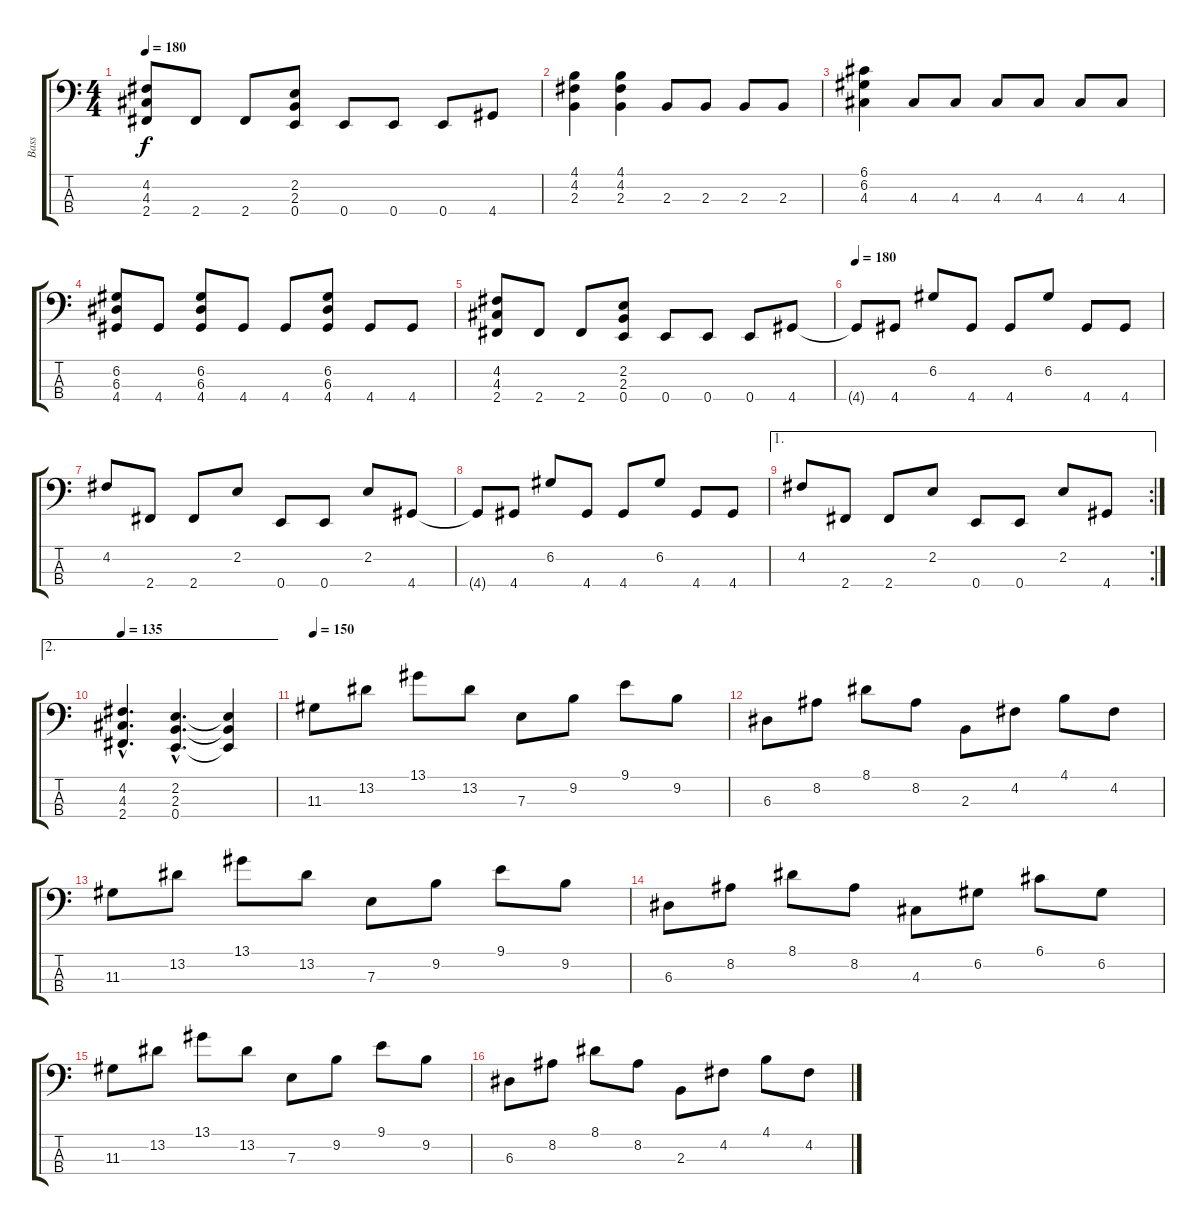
\track ("Bass" "Bass") {instrument electricbassfinger}
\staff {score tabs}
\tuning (G2 D2 A1 E1) {hide}
\ts (4 4)
\tempo 180
\clef f4
\ks c
(4.2 4.3 2.4).8{dy f} 2.4.8 2.4.8 (2.2 2.3 0.4).8 0.4.8 0.4.8 0.4.8 4.4.8 |
(4.1 4.2 2.3).4 (4.1 4.2 2.3).4 2.3.8 2.3.8 2.3.8 2.3.8 |
(6.1 6.2 4.3).4 4.3.8 4.3.8 4.3.8 4.3.8 4.3.8 4.3.8 |
(6.2 6.3 4.4).8 4.4.8 (6.2 6.3 4.4).8 4.4.8 4.4.8 (6.2 6.3 4.4).8 4.4.8 4.4.8 |
(4.2 4.3 2.4).8 2.4.8 2.4.8 (2.2 2.3 0.4).8 0.4.8 0.4.8 0.4.8 4.4.8 |
\tempo 180
4.4{t}.8 4.4.8 6.2.8 4.4.8 4.4.8 6.2.8 4.4.8 4.4.8 |
4.2.8 2.4.8 2.4.8 2.2.8 0.4.8 0.4.8 2.2.8 4.4.8 |
4.4{t}.8 4.4.8 6.2.8 4.4.8 4.4.8 6.2.8 4.4.8 4.4.8 |
\ae 1
\rc 2
4.2.8 2.4.8 2.4.8 2.2.8 0.4.8 0.4.8 2.2.8 4.4.8 |
\ae 2
\tempo 135
(4.2{hac} 4.3{hac} 2.4{hac}).4{d} (2.2{hac} 2.3{hac} 0.4{hac}).4{d} (2.2{t} 2.3{t} 0.4{t}).4 |
\tempo 150
11.3.8 13.2.8 13.1.8 13.2.8 7.3.8 9.2.8 9.1.8 9.2.8 |
6.3.8 8.2.8 8.1.8 8.2.8 2.3.8 4.2.8 4.1.8 4.2.8 |
11.3.8 13.2.8 13.1.8 13.2.8 7.3.8 9.2.8 9.1.8 9.2.8 |
6.3.8 8.2.8 8.1.8 8.2.8 4.3.8 6.2.8 6.1.8 6.2.8 |
11.3.8 13.2.8 13.1.8 13.2.8 7.3.8 9.2.8 9.1.8 9.2.8 |
6.3.8 8.2.8 8.1.8 8.2.8 2.3.8 4.2.8 4.1.8 4.2.8
